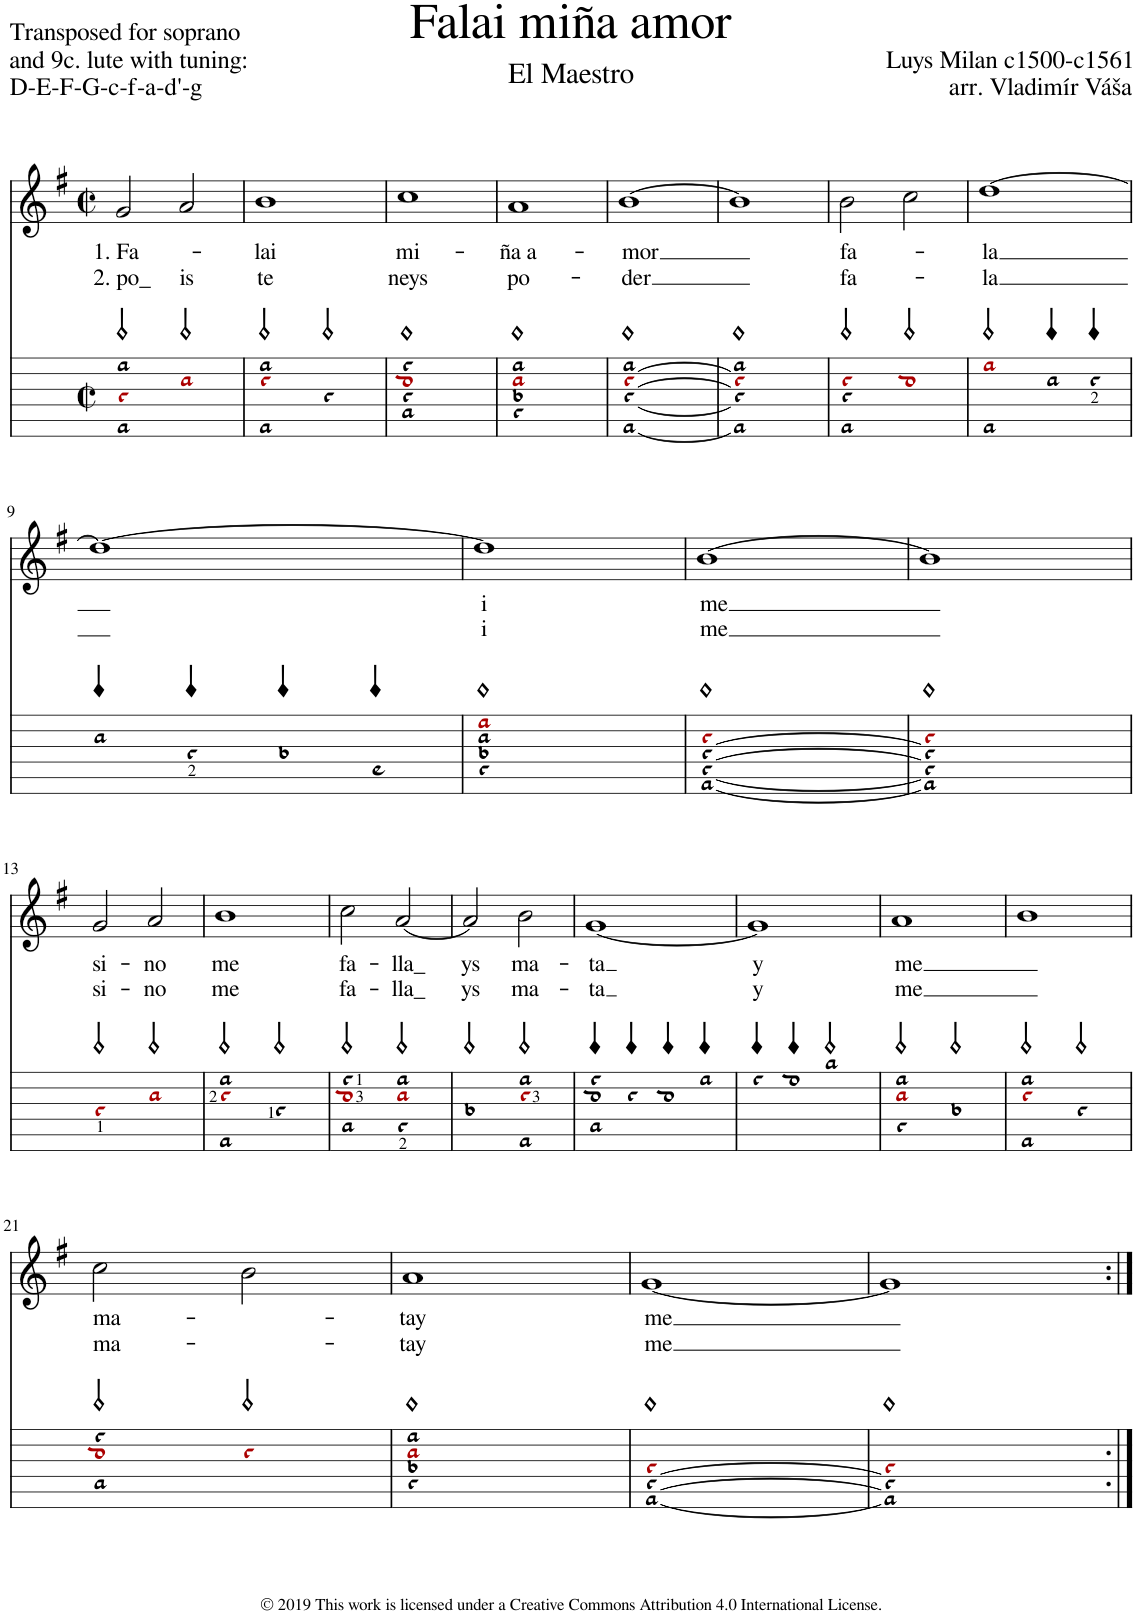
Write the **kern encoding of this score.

**kern	**kern	**text	**text
*part2	*part1	*part1	*part1
*staff2	*staff1	*staff1	*staff1
*I"Desítistrunná loutna	*I"Zpěv	*	*
*stria6	*	*	*
*	*clefG2	*	*
*k[f#]	*k[f#]	*	*
*M2/2	*M2/2	*	*
*met(c|)	*met(c|)	*	*
=1	=1	=1	=1
!	!	!LO:LY:b	!LO:LY:b
2GG 2Gi 2d	2g/	1. Fa-	-2. po_
!	!	!	!LO:LY:b
2Ai	2a/	.	is
=2	=2	=2	=2
!	!	!LO:LY:b	!LO:LY:b
2GG 2Bi 2d	1b	lai	te
2G	.	.	.
=3	=3	=3	=3
!	!	!LO:LY:b	!LO:LY:b
1C 1G 1ci 1e	1cc	mi-	neys
=4	=4	=4	=4
!	!	!LO:LY:b	!LO:LY:b
1D 1F# 1Ai 1d	1a	-ña a-	po-
=5	=5	=5	=5
!	!	!LO:LY:b	!LO:LY:b
[<1GG [1G [1Bi [1d	[1b	-mor	-der
=6	=6	=6	=6
1GG] 1G] 1Bi] 1d]	1b]	.	.
=7	=7	=7	=7
!	!	!LO:LY:b	!LO:LY:b
2GG 2G 2Bi	2b\	fa-	fa-
2ci	2cc\	.	.
=8	=8	=8	=8
!	!	!LO:LY:b	!LO:LY:b
2GG 2di	[1dd	-la	-la
4A	.	.	.
4B	.	.	.
!!LO:LB:g=z
=9	=9	=9	=9
4A	1dd_	.	.
4G	.	.	.
4F#	.	.	.
4E	.	.	.
=10	=10	=10	=10
!	!	!LO:LY:b	!LO:LY:b
1D 1F# 1A 1di	1dd]	i	i
=11	=11	=11	=11
!	!	!LO:LY:b	!LO:LY:b
[1GG [1D [1G [1Bi	[1b	me	me
=12	=12	=12	=12
1GG] 1D] 1G] 1Bi]	1b]	.	.
!!LO:LB:g=z
=13	=13	=13	=13
!	!	!LO:LY:b	!LO:LY:b
2Gi	2g/	si-	si-
!	!	!LO:LY:b	!LO:LY:b
2Ai	2a/	-no	-no
=14	=14	=14	=14
!	!	!LO:LY:b	!LO:LY:b
2GG 2Bi 2d	1b	me	me
2G	.	.	.
=15	=15	=15	=15
!	!	!LO:LY:b	!LO:LY:b
2C 2ci 2e	2cc\	fa-	fa-
!	!	!LO:LY:b	!LO:LY:b
2D 2Ai 2d	[2a/	-lla_	-lla_
=16	=16	=16	=16
!	!	!LO:LY:b	!LO:LY:b
2F#	2a/]	ys	ys
!	!	!LO:LY:b	!LO:LY:b
2GG 2Bi 2d	2b\	ma-	ma-
=17	=17	=17	=17
!	!	!LO:LY:b	!LO:LY:b
4C 4c 4e	[1g	-ta	-ta
4B	.	.	.
4c	.	.	.
4d	.	.	.
=18	=18	=18	=18
!	!	!LO:LY:b	!LO:LY:b
4e	1g]	y	y
4f	.	.	.
2g	.	.	.
=19	=19	=19	=19
!	!	!LO:LY:b	!LO:LY:b
2D 2Ai 2d	1a	me	me
2F#	.	.	.
=20	=20	=20	=20
2GG 2Bi 2d	1b	.	.
2G	.	.	.
!!LO:LB:g=z
=21	=21	=21	=21
!	!	!LO:LY:b	!LO:LY:b
2C 2ci 2e	2cc\	ma-	ma-
2Bi	2b\	.	.
=22	=22	=22	=22
!	!	!LO:LY:b	!LO:LY:b
1D 1F# 1Ai 1d	1a	-tay	-tay
=23	=23	=23	=23
!	!	!LO:LY:b	!LO:LY:b
[1GG [1D [1Gi	[1g	me	me
=24	=24	=24	=24
1GG] 1D] 1Gi]	1g]	.	.
=:|!	=:|!	=:|!	=:|!
*-	*-	*-	*-
